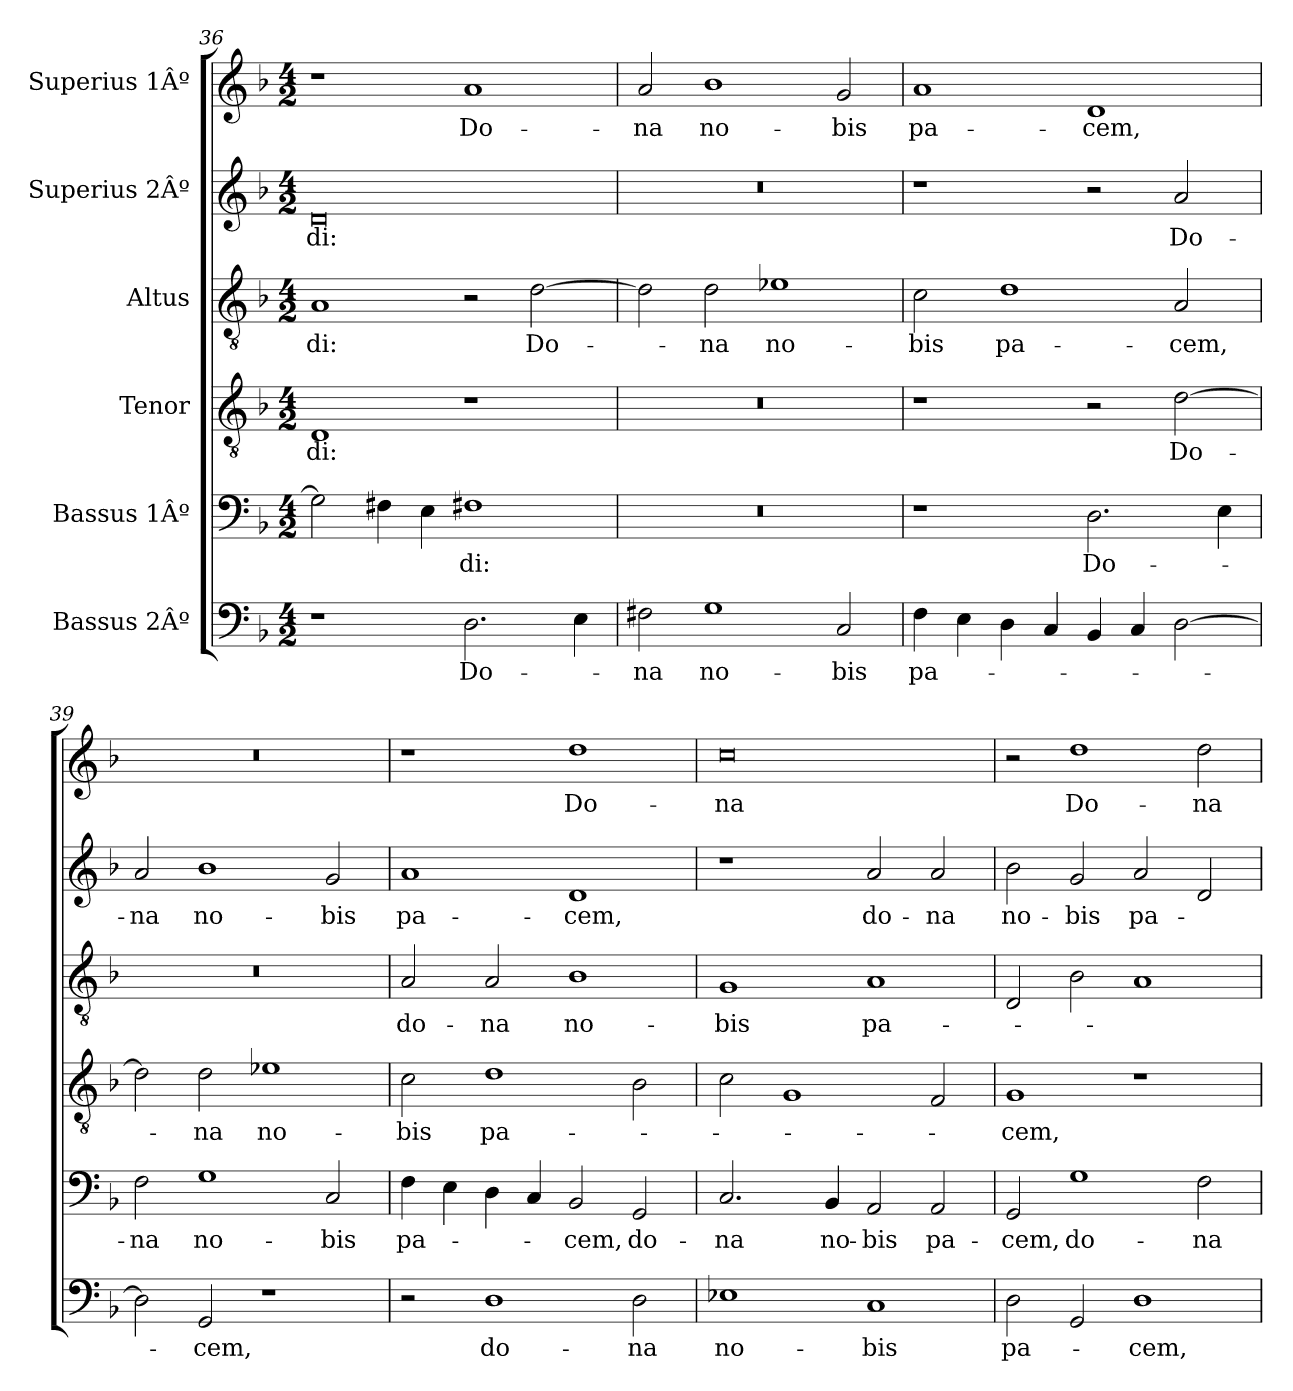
**kern	**text	**kern	**text	**kern	**text	**kern	**text	**kern	**text	**kern	**text
*part6	*part6	*part5	*part5	*part4	*part4	*part3	*part3	*part2	*part2	*part1	*part1
*staff6	*staff6	*staff5	*staff5	*staff4	*staff4	*staff3	*staff3	*staff2	*staff2	*staff1	*staff1
*I"Bassus 2Âº	*	*I"Bassus 1Âº	*	*I"Tenor	*	*I"Altus	*	*I"Superius 2Âº	*	*I"Superius 1Âº	*
*clefF4	*	*clefF4	*	*clefGv2	*	*clefGv2	*	*clefG2	*	*clefG2	*
*k[b-]	*	*k[b-]	*	*k[b-]	*	*k[b-]	*	*k[b-]	*	*k[b-]	*
*M4/2	*	*M4/2	*	*M4/2	*	*M4/2	*	*M4/2	*	*M4/2	*
=36	=36	=36	=36	=36	=36	=36	=36	=36	=36	=36	=36
1r	.	2G\]	.	1D/	-di:	1A/	-di:	0d/	-di:	1r	.
.	.	4F#X\	.	.	.	.	.	.	.	.	.
.	.	4E\	.	.	.	.	.	.	.	.	.
2.D\	Do-	1F#X\	-di:	1r	.	2r	.	.	.	1a/	Do-
.	.	.	.	.	.	[2d\	Do-	.	.	.	.
4E\	.	.	.	.	.	.	.	.	.	.	.
=37	=37	=37	=37	=37	=37	=37	=37	=37	=37	=37	=37
2F#X\	-na	0r	.	0r	.	2d\]	.	0r	.	2a/	-na
1G\	no-	.	.	.	.	2d\	-na	.	.	1b-\	no-
.	.	.	.	.	.	1e-X\	no-	.	.	.	.
2C/	-bis	.	.	.	.	.	.	.	.	2g/	-bis
=38	=38	=38	=38	=38	=38	=38	=38	=38	=38	=38	=38
4F\	pa-	1r	.	1r	.	2c\	-bis	1r	.	1a/	pa-
4E\	.	.	.	.	.	.	.	.	.	.	.
4D\	.	.	.	.	.	1d\	pa-	.	.	.	.
4C/	.	.	.	.	.	.	.	.	.	.	.
4BB-/	.	2.D\	Do-	2r	.	.	.	2r	.	1d/	-cem,
4C/	.	.	.	.	.	.	.	.	.	.	.
[2D\	.	.	.	[2d\	Do-	2A/	-cem,	2a/	Do-	.	.
.	.	4E\	.	.	.	.	.	.	.	.	.
=39	=39	=39	=39	=39	=39	=39	=39	=39	=39	=39	=39
2D\]	.	2F\	-na	2d\]	.	0r	.	2a/	-na	0r	.
2GG/	-cem,	1G\	no-	2d\	-na	.	.	1b-\	no-	.	.
1r	.	.	.	1e-X\	no-	.	.	.	.	.	.
.	.	2C/	-bis	.	.	.	.	2g/	-bis	.	.
=40	=40	=40	=40	=40	=40	=40	=40	=40	=40	=40	=40
2r	.	4F\	pa-	2c\	-bis	2A/	do-	1a/	pa-	1r	.
.	.	4E\	.	.	.	.	.	.	.	.	.
1D\	do-	4D\	.	1d\	pa-	2A/	-na	.	.	.	.
.	.	4C/	.	.	.	.	.	.	.	.	.
.	.	2BB-/	-cem,	.	.	1B-\	no-	1d/	-cem,	1dd\	Do-
2D\	-na	2GG/	do-	2B-\	.	.	.	.	.	.	.
=41	=41	=41	=41	=41	=41	=41	=41	=41	=41	=41	=41
1E-X\	no-	2.C/	-na	2c\	.	1G/	-bis	1r	.	0cc\	-na
.	.	.	.	1G/	.	.	.	.	.	.	.
.	.	4BB-/	no-	.	.	.	.	.	.	.	.
1C/	-bis	2AA/	-bis	.	.	1A/	pa-	2a/	do-	.	.
.	.	2AA/	pa-	2F/	.	.	.	2a/	-na	.	.
=42	=42	=42	=42	=42	=42	=42	=42	=42	=42	=42	=42
2D\	pa-	2GG/	-cem,	1G/	-cem,	2D/	.	2b-\	no-	2r	.
2GG/	.	1G\	do-	.	.	2B-\	.	2g/	-bis	1dd\	Do-
1D\	-cem,	.	.	1r	.	1A/	.	2a/	pa-	.	.
.	.	2F\	-na	.	.	.	.	2d/	.	2dd\	-na
=	=	=	=	=	=	=	=	=	=	=	=
*-	*-	*-	*-	*-	*-	*-	*-	*-	*-	*-	*-
